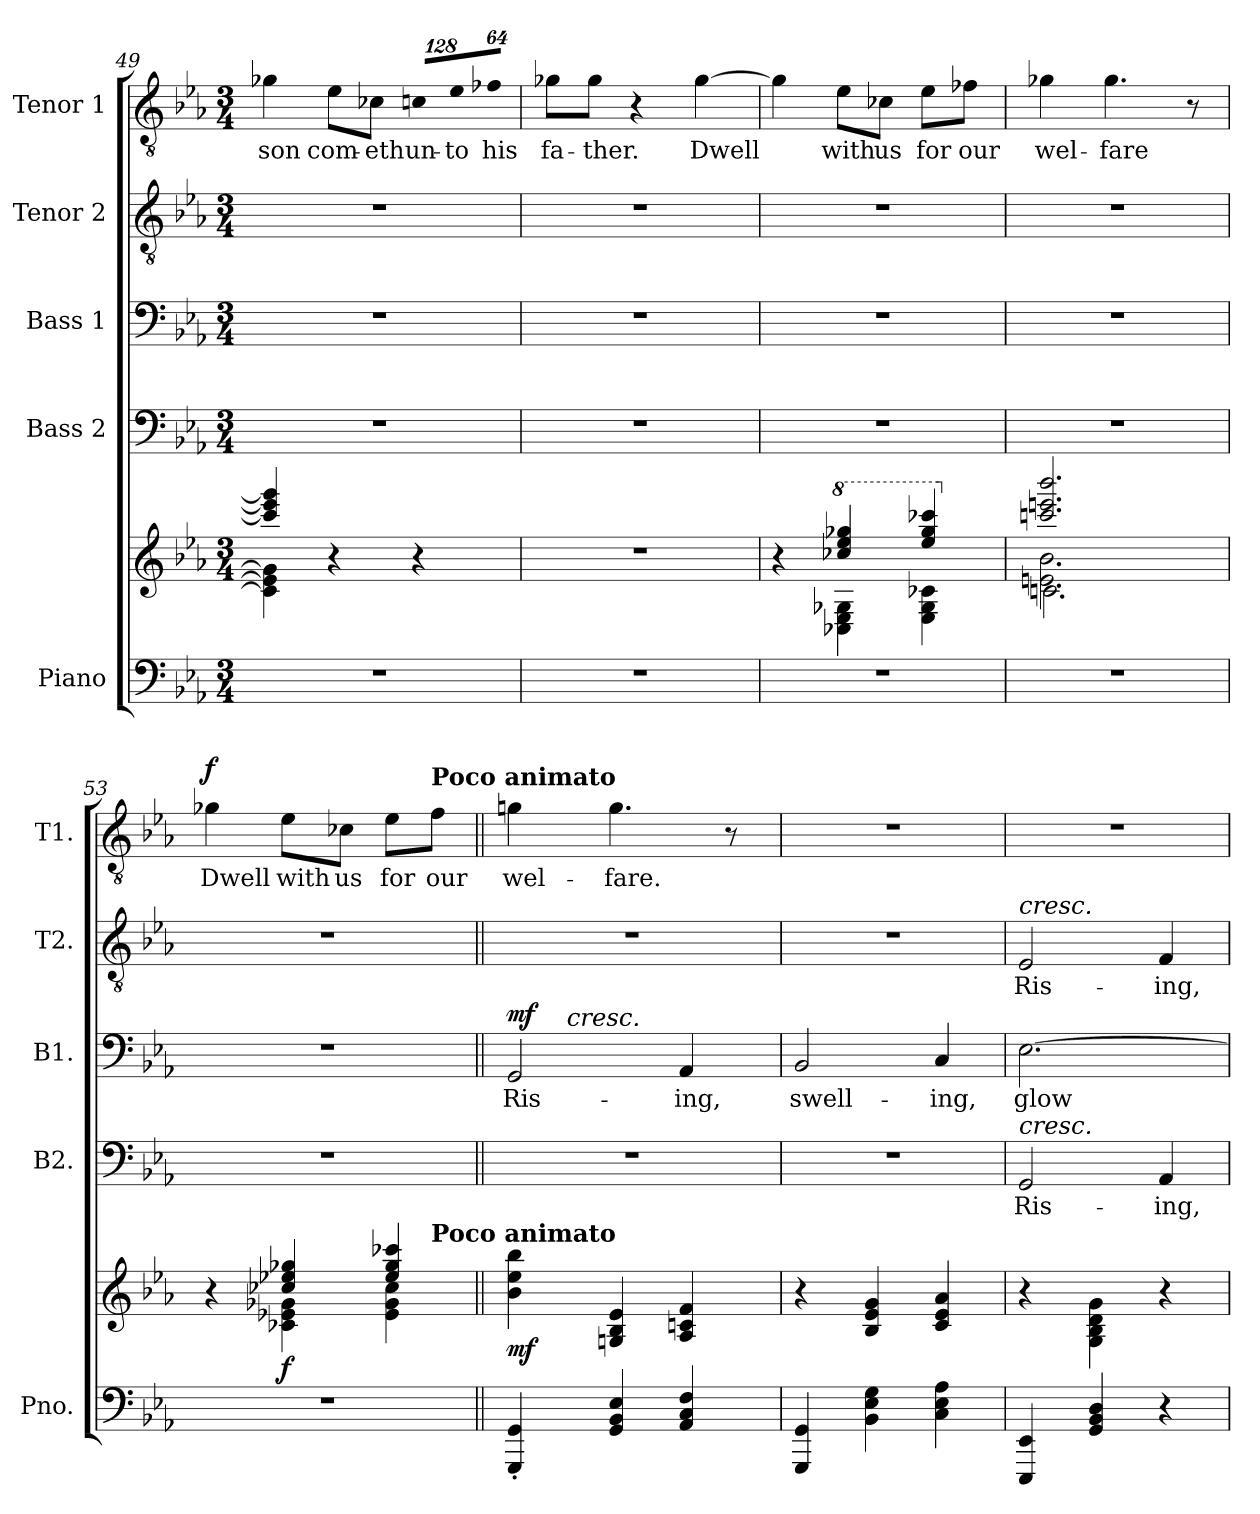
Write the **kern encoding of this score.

**kern	**kern	**dynam	**kern	**text	**kern	**text	**dynam	**kern	**text	**kern	**text	**dynam
*part5	*part5	*part5	*part4	*part4	*part3	*part3	*part3	*part2	*part2	*part1	*part1	*part1
*staff6	*staff5	*staff5/6	*staff4	*staff4	*staff3	*staff3	*staff3	*staff2	*staff2	*staff1	*staff1	*staff1
*I"Piano	*	*	*I"Bass 2	*	*I"Bass 1	*	*	*I"Tenor 2	*	*I"Tenor 1	*	*
*I'Pno.	*	*	*I'B2.	*	*I'B1.	*	*	*I'T2.	*	*I'T1.	*	*
*clefF4	*clefG2	*	*clefF4	*	*clefF4	*	*	*clefGv2	*	*clefGv2	*	*
*	*	*	*	*	*	*	*	*ITrd7c12	*	*ITrd7c12	*	*
*k[b-e-a-]	*k[b-e-a-]	*	*k[b-e-a-]	*	*k[b-e-a-]	*	*	*k[b-e-a-]	*	*k[b-e-a-]	*	*
*E-:	*E-:	*	*E-:	*	*E-:	*	*	*E-:	*	*E-:	*	*
*M3/4	*M3/4	*	*M3/4	*	*M3/4	*	*	*M3/4	*	*M3/4	*	*
=49	=49	=49	=49	=49	=49	=49	=49	=49	=49	=49	=49	=49
!LO:N:vis=1	!	!	!LO:N:vis=1	!	!LO:N:vis=1	!	!	!LO:N:vis=1	!	!	!	!
*	*^	*	*	*	*	*	*	*	*	*	*	*
!	!	!	!	!	!	!	!	!	!	!	!	!LO:LY:b:color=#000000	!
2.r	4ccc-i/] 4eee-i] 4ggg-i]	4c-i\] 4e-i] 4g-i]	.	2.r	.	2.r	.	.	2.r	.	4G-Xi\	son	.
!	!	!	!	!	!	!	!	!	!	!	!	!LO:LY:b:color=#000000	!
.	4r	2ryy	.	.	.	.	.	.	.	.	8E-i\L	com-	.
!	!	!	!	!	!	!	!	!	!	!	!	!LO:LY:b:color=#000000	!
.	.	.	.	.	.	.	.	.	.	.	8C-Xi\J	-eth	.
*	*	*	*	*	*	*	*	*	*	*	*Xbrackettup	*	*
!	!	!	!	!	!	!	!	!	!	!	!LO:N:vis=8	!	!
!	!	!	!	!	!	!	!	!	!	!	!	!LO:LY:b:color=#000000	!
.	4r	.	.	.	.	.	.	.	.	.	1024%85Cni/L	un-	.
!	!	!	!	!	!	!	!	!	!	!	!LO:N:vis=8	!	!
!	!	!	!	!	!	!	!	!	!	!	!	!LO:LY:b:color=#000000	!
.	.	.	.	.	.	.	.	.	.	.	1024%85E-i/	-to	.
!	!	!	!	!	!	!	!	!	!	!	!LO:N:vis=8	!	!
!	!	!	!	!	!	!	!	!	!	!	!	!LO:LY:b:color=#000000	!
.	.	.	.	.	.	.	.	.	.	.	512%43F-Xi/J	his	.
*	*v	*v	*	*	*	*	*	*	*	*	*	*	*
!!LO:PB:g=z
=50	=50	=50	=50	=50	=50	=50	=50	=50	=50	=50	=50	=50
!LO:N:vis=1	!LO:N:vis=1	!	!LO:N:vis=1	!	!LO:N:vis=1	!	!	!LO:N:vis=1	!	!	!	!
!	!	!	!	!	!	!	!	!	!	!	!LO:LY:b:color=#000000	!
2.r	2.r	.	2.r	.	2.r	.	.	2.r	.	8G-Xi\L	fa-	.
!	!	!	!	!	!	!	!	!	!	!	!LO:LY:b:color=#000000	!
.	.	.	.	.	.	.	.	.	.	8G-i\J	-ther.	.
.	.	.	.	.	.	.	.	.	.	4r	.	.
!	!	!	!	!	!	!	!	!	!	!	!LO:LY:b:color=#000000	!
.	.	.	.	.	.	.	.	.	.	[>4G-i\	Dwell	.
=51	=51	=51	=51	=51	=51	=51	=51	=51	=51	=51	=51	=51
!LO:N:vis=1	!	!	!LO:N:vis=1	!	!LO:N:vis=1	!	!	!LO:N:vis=1	!	!	!	!
*	*^	*	*	*	*	*	*	*	*	*	*	*
2.r	4r	4ryy	.	2.r	.	2.r	.	.	2.r	.	4G-i\]	.	.
*	*8va	*	*	*	*	*	*	*	*	*	*	*	*
!	!	!	!	!	!	!	!	!	!	!	!	!LO:LY:b:color=#000000	!
.	4ccc-Xi/ 4eee-i 4ggg-Xi	4c-Xi\ 4e-i 4g-Xi	.	.	.	.	.	.	.	.	8E-i\L	with	.
!	!	!	!	!	!	!	!	!	!	!	!	!LO:LY:b:color=#000000	!
.	.	.	.	.	.	.	.	.	.	.	8C-Xi\J	us	.
!	!	!	!	!	!	!	!	!	!	!	!	!LO:LY:b:color=#000000	!
.	4eee-i/ 4ggg-i 4cccc-Xi	4e-i\ 4g-i 4cc-i	.	.	.	.	.	.	.	.	8E-i\L	for	.
!	!	!	!	!	!	!	!	!	!	!	!	!LO:LY:b:color=#000000	!
.	.	.	.	.	.	.	.	.	.	.	8F-Xi\J	our	.
*	*v	*v	*	*	*	*	*	*	*	*	*	*	*
=52	=52	=52	=52	=52	=52	=52	=52	=52	=52	=52	=52	=52
!LO:N:vis=1	!	!	!	!	!	!	!	!	!	!	!	!
*	*X8va	*	*	*	*	*	*	*	*	*	*	*
*	*^	*	*	*	*	*	*	*	*	*	*	*
*	*	*^	*	*	*	*	*	*	*	*	*	*	*
!	!	!	!	!	!LO:N:vis=1	!	!LO:N:vis=1	!	!	!LO:N:vis=1	!	!	!	!
!	!	!	!	!	!	!	!	!	!	!	!	!	!LO:LY:b:color=#000000	!
2.r	2.cccni/ 2.eeeni 2.bbb-i	2.eni\ 2.b-i	2.cni\	.	2.r	.	2.r	.	.	2.r	.	4G-Xi\	wel-	.
!	!	!	!	!	!	!	!	!	!	!	!	!	!LO:LY:b:color=#000000	!
.	.	.	.	.	.	.	.	.	.	.	.	4.G-i\	-fare	.
.	.	.	.	.	.	.	.	.	.	.	.	8r	.	.
=53	=53	=53	=53	=53	=53	=53	=53	=53	=53	=53	=53	=53	=53	=53
!LO:N:vis=1	!	!	!	!	!LO:N:vis=1	!	!LO:N:vis=1	!	!	!LO:N:vis=1	!	!	!	!
!	!	!	!	!	!	!	!	!	!	!	!	!	!LO:LY:b:color=#000000	!
2.r	4r	4ryy	2ryy	.	2.r	.	2.r	.	.	2.r	.	4G-Xi\	Dwell	f
!	!	!	!	!	!	!	!	!	!	!	!	!	!LO:LY:b:color=#000000	!
.	4cc-Xi/ 4ee-Xi 4gg-Xi	4c-Xi\ 4e-Xi 4g-Xi	.	f	.	.	.	.	.	.	.	8E-i\L	with	.
!	!	!	!	!	!	!	!	!	!	!	!	!	!LO:LY:b:color=#000000	!
.	.	.	.	.	.	.	.	.	.	.	.	8C-Xi\J	us	.
!	!	!	!	!	!	!	!	!	!	!	!	!	!LO:LY:b:color=#000000	!
.	4ee-i/ 4gg-i 4ccc-Xi	4e-i\ 4g-i 4cc-i	8ryy	.	.	.	.	.	.	.	.	8E-i\L	for	.
!	!	!	!	!	!	!	!	!	!	!	!	!LO:TX:a:B:t=Poco animato	!	!
!	!	!	!LO:TX:a:B:t=Poco animato	!	!	!	!	!	!	!	!	!	!	!
!	!	!	!	!	!	!	!	!	!	!	!	!	!LO:LY:b:color=#000000	!
.	.	.	8ryy	.	.	.	.	.	.	.	.	8Fi\J	our	.
=54||	=54||	=54||	=54||	=54||	=54||	=54||	=54||	=54||	=54||	=54||	=54||	=54||	=54||	=54||
!	!	!	!	!	!LO:N:vis=1	!	!	!	!	!	!	!	!	!
*	*v	*v	*v	*	*	*	*	*	*	*	*	*	*	*
*	*^	*	*	*	*	*	*	*	*	*	*	*
*	*	*^	*	*	*	*	*	*	*	*	*	*	*
!	!	!	!	!	!	!	!	!LO:LY:b:color=#000000	!	!LO:N:vis=1	!	!	!	!
*	*v	*v	*v	*	*	*	*	*	*	*	*	*	*	*
*	*^	*	*	*	*	*	*	*	*	*	*	*
*	*	*^	*	*	*	*	*	*	*	*	*	*	*
!	!	!	!	!	!	!	!	!	!	!	!	!	!LO:LY:b:color=#000000	!
*	*v	*v	*v	*	*	*	*^	*	*	*	*	*	*	*
4GGGi/' 4GGi'	4b-i\ 4ee-i 4bb-i	mf	2.r	.	2GGi/	8ryy	Ris-	mf	2.r	.	4Gni\	wel-	.
.	.	.	.	.	.	64ryy	.	.	.	.	.	.	.
!	!	!	!	!	!	!LO:TX:a:i:t=cresc.	!	!	!	!	!	!	!
.	.	.	.	.	.	2ryy	.	.	.	.	.	.	.
!	!	!	!	!	!	!	!	!	!	!	!	!LO:LY:b:color=#000000	!
4GGi/ 4BB-i 4E-i	4Gni/ 4B-i 4e-i	.	.	.	.	.	.	.	.	.	4.Gi\	-fare.	.
!	!	!	!	!	!	!	!LO:LY:b:color=#000000	!	!	!	!	!	!
4AA-i/ 4Ci 4Fi	4A-i/ 4cni 4fi	.	.	.	4AA-i/	.	-ing,	.	.	.	.	.	.
.	.	.	.	.	.	.	.	.	.	.	8r	.	.
.	.	.	.	.	.	16..ryy	.	.	.	.	.	.	.
=55	=55	=55	=55	=55	=55	=55	=55	=55	=55	=55	=55	=55	=55
!	!	!	!LO:N:vis=1	!	!	!	!	!	!	!	!	!	!
*	*	*	*	*	*v	*v	*	*	*	*	*	*	*
*	*	*	*	*	*^	*	*	*	*	*	*	*
!	!	!	!	!	!	!	!LO:LY:b:color=#000000	!	!LO:N:vis=1	!	!LO:N:vis=1	!	!
*	*	*	*	*	*v	*v	*	*	*	*	*	*	*
4GGGi/ 4GGi	4r	.	2.r	.	2BB-i/	swell-	.	2.r	.	2.r	.	.
4BB-i\ 4E-i 4Gi	4B-i/ 4e-i 4gi	.	.	.	.	.	.	.	.	.	.	.
!	!	!	!	!	!	!LO:LY:b:color=#000000	!	!	!	!	!	!
4Ci\ 4E-i 4A-i	4ci/ 4e-i 4a-i	.	.	.	4Ci/	-ing,	.	.	.	.	.	.
=56	=56	=56	=56	=56	=56	=56	=56	=56	=56	=56	=56	=56
!	!	!	!	!LO:LY:b:color=#000000	!	!	!	!	!	!	!	!
!	!	!	!	!	!	!LO:LY:b:color=#000000	!	!	!	!	!	!
!	!	!	!	!	!	!	!	!LO:TX:a:i:t=cresc.	!	!	!	!
!	!	!	!LO:TX:a:i:t=cresc.	!	!	!	!	!	!	!	!	!
!	!	!	!	!	!	!	!	!	!LO:LY:b:color=#000000	!LO:N:vis=1	!	!
4EEE-i/ 4EE-i	4r	.	2GGi/	Ris-	[>2.E-i\	glow-	.	2EE-i/	Ris-	2.r	.	.
4GGi/ 4BB-i 4Di	4Gi\ 4B-i 4di 4gi	.	.	.	.	.	.	.	.	.	.	.
!	!	!	!	!LO:LY:b:color=#000000	!	!	!	!	!	!	!	!
!	!	!	!	!	!	!	!	!	!LO:LY:b:color=#000000	!	!	!
4r	4r	.	4AA-i/	-ing,	.	.	.	4FFi/	-ing,	.	.	.
=	=	=	=	=	=	=	=	=	=	=	=	=
*-	*-	*-	*-	*-	*-	*-	*-	*-	*-	*-	*-	*-
